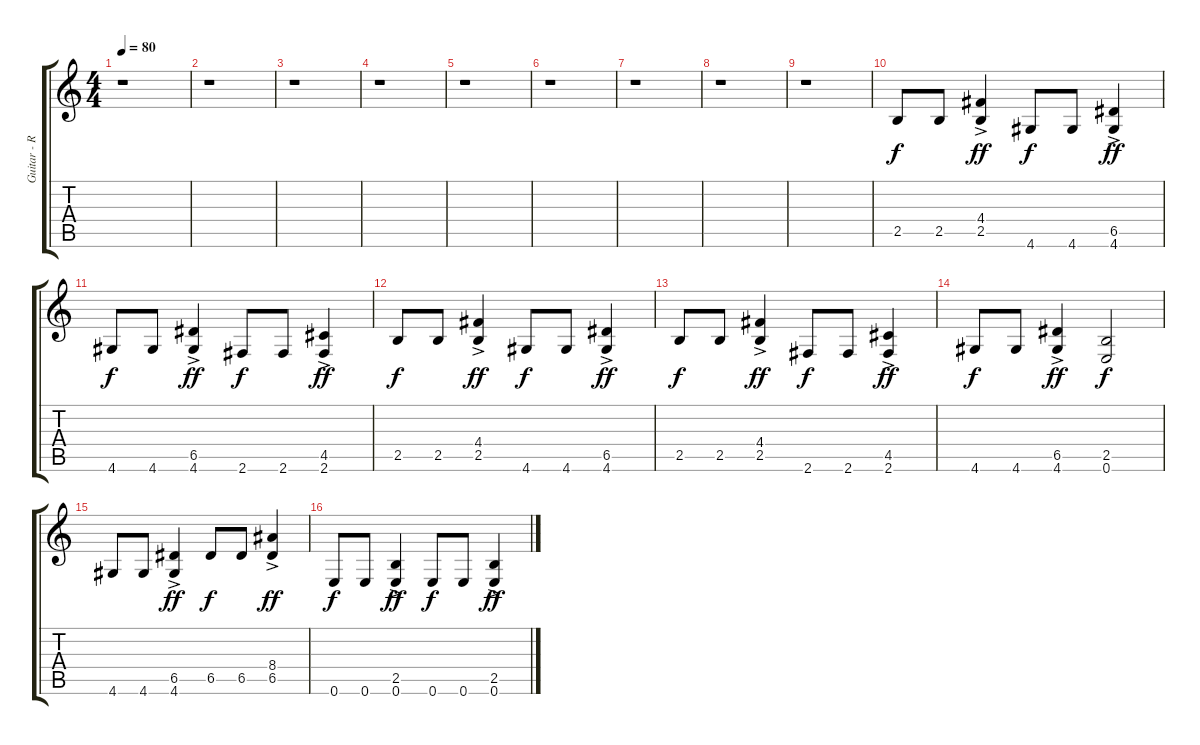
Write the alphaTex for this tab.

\track ("Guitar - Rythm" "Guitar - R") {instrument distortionguitar}
\staff {score tabs}
\tuning (E4 B3 G3 D3 A2 E2) {hide}
\ts (4 4)
\tempo 80
\clef g2
\ks c
r.1{dy f} |
r.1 |
r.1 |
r.1 |
r.1 |
r.1 |
r.1 |
r.1 |
r.1 |
2.5.8 2.5.8 (4.4{ac} 2.5{ac}).4{dy ff} 4.6.8{dy f} 4.6.8 (6.5{ac} 4.6{ac}).4{dy ff} |
4.6.8{dy f} 4.6.8 (6.5{ac} 4.6{ac}).4{dy ff} 2.6.8{dy f} 2.6.8 (4.5{ac} 2.6{ac}).4{dy ff} |
2.5.8{dy f} 2.5.8 (4.4{ac} 2.5{ac}).4{dy ff} 4.6.8{dy f} 4.6.8 (6.5{ac} 4.6{ac}).4{dy ff} |
2.5.8{dy f} 2.5.8 (4.4{ac} 2.5{ac}).4{dy ff} 2.6.8{dy f} 2.6.8 (4.5{ac} 2.6{ac}).4{txt "" dy ff} |
4.6.8{dy f} 4.6.8 (6.5{ac} 4.6{ac}).4{dy ff} (2.5 0.6).2{dy f} |
4.6.8 4.6.8 (6.5{ac} 4.6{ac}).4{dy ff} 6.5.8{dy f} 6.5.8 (8.4{ac} 6.5{ac}).4{dy ff} |
0.6.8{dy f} 0.6.8 (2.5{ac} 0.6{ac}).4{dy ff} 0.6.8{dy f} 0.6.8 (2.5{ac} 0.6{ac}).4{dy ff}
